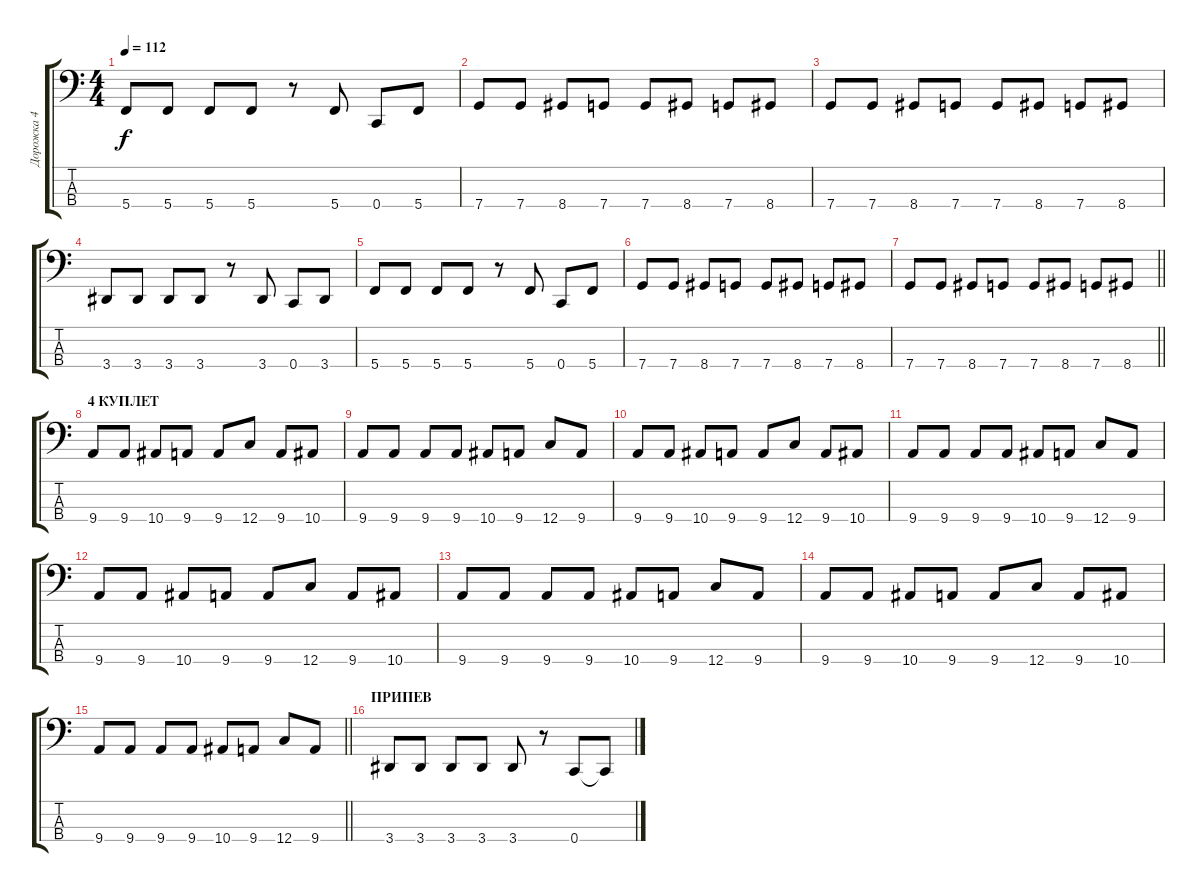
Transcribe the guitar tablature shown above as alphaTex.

\track ("Дорожка 4" "Дорожка 4") {instrument electricbassfinger}
\staff {score tabs}
\tuning (F2 C2 G1 C1) {hide}
\ts (4 4)
\tempo 112
\clef f4
\ks c
5.4.8{dy f} 5.4.8 5.4.8 5.4.8 r.8 5.4.8 0.4.8 5.4.8 |
7.4.8 7.4.8 8.4.8 7.4.8 7.4.8 8.4.8 7.4.8 8.4.8 |
7.4.8 7.4.8 8.4.8 7.4.8 7.4.8 8.4.8 7.4.8 8.4.8 |
3.4.8 3.4.8 3.4.8 3.4.8 r.8 3.4.8 0.4.8 3.4.8 |
5.4.8 5.4.8 5.4.8 5.4.8 r.8 5.4.8 0.4.8 5.4.8 |
7.4.8 7.4.8 8.4.8 7.4.8 7.4.8 8.4.8 7.4.8 8.4.8 |
\barLineRight lightlight
7.4.8 7.4.8 8.4.8 7.4.8 7.4.8 8.4.8 7.4.8 8.4.8 |
\section ("" "4 КУПЛЕТ")
9.4.8 9.4.8 10.4.8 9.4.8 9.4.8 12.4.8 9.4.8 10.4.8 |
9.4.8 9.4.8 9.4.8 9.4.8 10.4.8 9.4.8 12.4.8 9.4.8 |
9.4.8 9.4.8 10.4.8 9.4.8 9.4.8 12.4.8 9.4.8 10.4.8 |
9.4.8 9.4.8 9.4.8 9.4.8 10.4.8 9.4.8 12.4.8 9.4.8 |
9.4.8 9.4.8 10.4.8 9.4.8 9.4.8 12.4.8 9.4.8 10.4.8 |
9.4.8 9.4.8 9.4.8 9.4.8 10.4.8 9.4.8 12.4.8 9.4.8 |
9.4.8 9.4.8 10.4.8 9.4.8 9.4.8 12.4.8 9.4.8 10.4.8 |
\barLineRight lightlight
9.4.8 9.4.8 9.4.8 9.4.8 10.4.8 9.4.8 12.4.8 9.4.8 |
\section ("" "ПРИПЕВ")
3.4.8 3.4.8 3.4.8 3.4.8 3.4.8 r.8 0.4.8 0.4{t}.8
